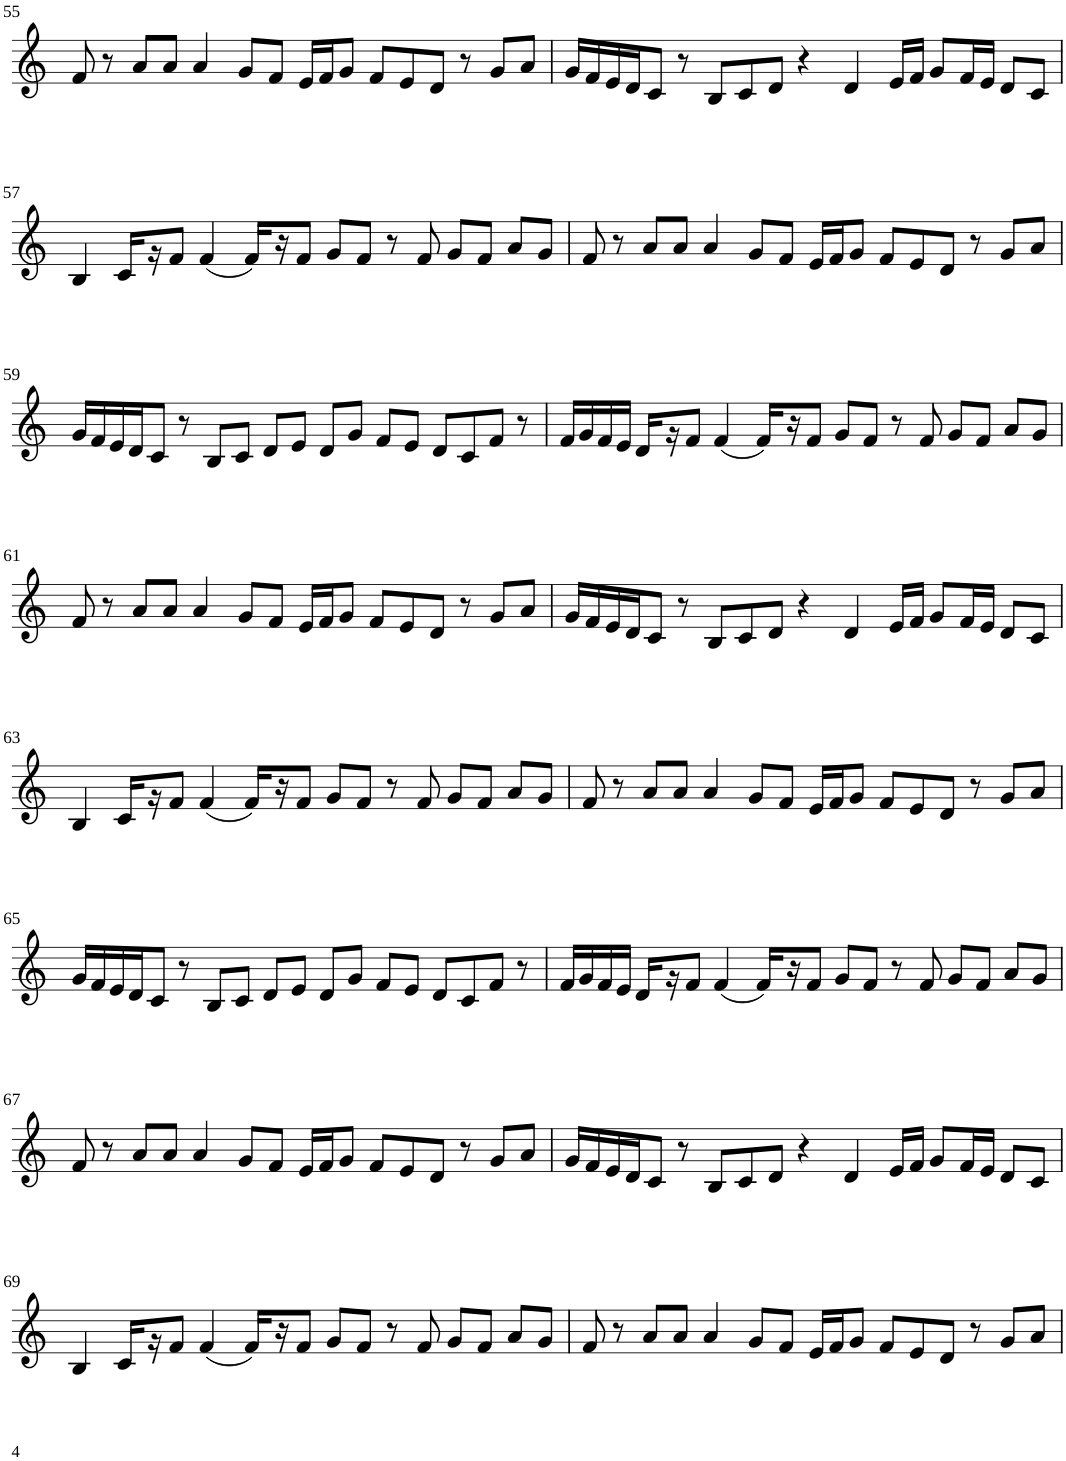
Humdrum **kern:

**kern
*part1
*staff1
*I"Violin
!!LO:PB:g=z
*clefG2
*k[]
*M8/4
=55
8f/
8r
8a/L
8a/J
4a/
8g/L
8f/J
16e/LL
16f/J
8g/J
8f/L
8e/
8d/J
8r
8g/L
8a/J
=56
16g/LL
16f/
16e/
16d/J
8c/J
8r
8B/L
8c/
8d/J
4r
4d/
16e/LL
16f/JJ
8g/L
16f/L
16e/JJ
8d/L
8c/J
!!LO:LB:g=z
=57
4B/
16c/LL
16r
8f/J
(4f/
16f/LL)
16r
8f/J
8g/L
8f/J
8r
8f/
8g/L
8f/J
8a/L
8g/J
=58
8f/
8r
8a/L
8a/J
4a/
8g/L
8f/J
16e/LL
16f/J
8g/J
8f/L
8e/
8d/J
8r
8g/L
8a/J
!!LO:LB:g=z
=59
16g/LL
16f/
16e/
16d/J
8c/J
8r
8B/L
8c/J
8d/L
8e/J
8d/L
8g/J
8f/L
8e/J
8d/L
8c/
8f/J
8r
=60
16f/LL
16g/
16f/
16e/JJ
16d/LL
16r
8f/J
(4f/
16f/LL)
16r
8f/J
8g/L
8f/J
8r
8f/
8g/L
8f/J
8a/L
8g/J
!!LO:LB:g=z
=61
8f/
8r
8a/L
8a/J
4a/
8g/L
8f/J
16e/LL
16f/J
8g/J
8f/L
8e/
8d/J
8r
8g/L
8a/J
=62
16g/LL
16f/
16e/
16d/J
8c/J
8r
8B/L
8c/
8d/J
4r
4d/
16e/LL
16f/JJ
8g/L
16f/L
16e/JJ
8d/L
8c/J
!!LO:LB:g=z
=63
4B/
16c/LL
16r
8f/J
(4f/
16f/LL)
16r
8f/J
8g/L
8f/J
8r
8f/
8g/L
8f/J
8a/L
8g/J
=64
8f/
8r
8a/L
8a/J
4a/
8g/L
8f/J
16e/LL
16f/J
8g/J
8f/L
8e/
8d/J
8r
8g/L
8a/J
!!LO:LB:g=z
=65
16g/LL
16f/
16e/
16d/J
8c/J
8r
8B/L
8c/J
8d/L
8e/J
8d/L
8g/J
8f/L
8e/J
8d/L
8c/
8f/J
8r
=66
16f/LL
16g/
16f/
16e/JJ
16d/LL
16r
8f/J
(4f/
16f/LL)
16r
8f/J
8g/L
8f/J
8r
8f/
8g/L
8f/J
8a/L
8g/J
!!LO:LB:g=z
=67
8f/
8r
8a/L
8a/J
4a/
8g/L
8f/J
16e/LL
16f/J
8g/J
8f/L
8e/
8d/J
8r
8g/L
8a/J
=68
16g/LL
16f/
16e/
16d/J
8c/J
8r
8B/L
8c/
8d/J
4r
4d/
16e/LL
16f/JJ
8g/L
16f/L
16e/JJ
8d/L
8c/J
!!LO:LB:g=z
=69
4B/
16c/LL
16r
8f/J
(4f/
16f/LL)
16r
8f/J
8g/L
8f/J
8r
8f/
8g/L
8f/J
8a/L
8g/J
=70
8f/
8r
8a/L
8a/J
4a/
8g/L
8f/J
16e/LL
16f/J
8g/J
8f/L
8e/
8d/J
8r
8g/L
8a/J
=
*-
